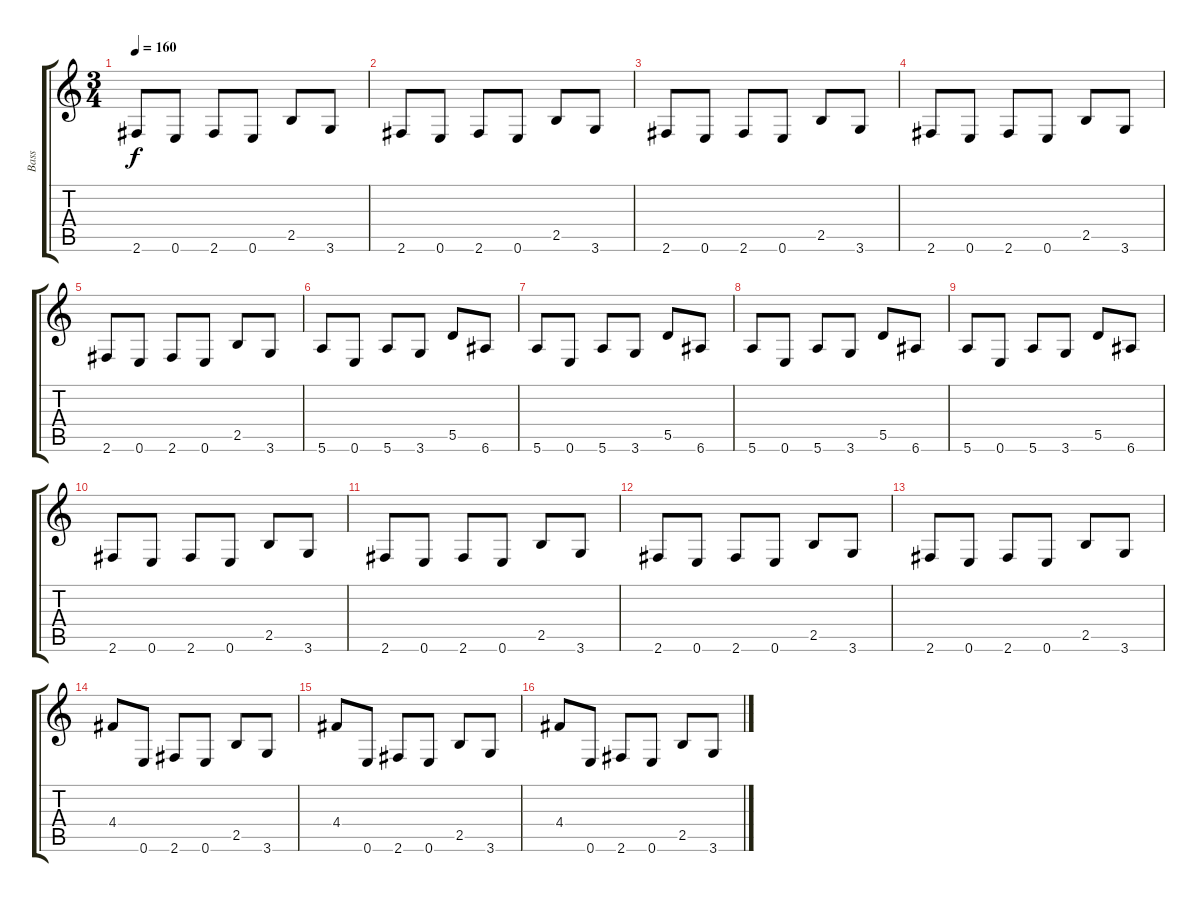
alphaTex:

\track ("Bass" "Bass") {instrument electricbasspick}
\staff {score tabs}
\tuning (E4 B3 G3 D3 A2 E2) {hide}
\ts (3 4)
\tempo 160
\clef g2
\ks c
2.6.8{dy f} 0.6.8 2.6.8 0.6.8 2.5.8 3.6.8 |
2.6.8 0.6.8 2.6.8 0.6.8 2.5.8 3.6.8 |
2.6.8 0.6.8 2.6.8 0.6.8 2.5.8 3.6.8 |
2.6.8 0.6.8 2.6.8 0.6.8 2.5.8 3.6.8 |
2.6.8 0.6.8 2.6.8 0.6.8 2.5.8 3.6.8 |
5.6.8 0.6.8 5.6.8 3.6.8 5.5.8 6.6.8 |
5.6.8 0.6.8 5.6.8 3.6.8 5.5.8 6.6.8 |
5.6.8 0.6.8 5.6.8 3.6.8 5.5.8 6.6.8 |
5.6.8 0.6.8 5.6.8 3.6.8 5.5.8 6.6.8 |
2.6.8 0.6.8 2.6.8 0.6.8 2.5.8 3.6.8 |
2.6.8 0.6.8 2.6.8 0.6.8 2.5.8 3.6.8 |
2.6.8 0.6.8 2.6.8 0.6.8 2.5.8 3.6.8 |
2.6.8 0.6.8 2.6.8 0.6.8 2.5.8 3.6.8 |
4.4.8 0.6.8 2.6.8 0.6.8 2.5.8 3.6.8 |
4.4.8 0.6.8 2.6.8 0.6.8 2.5.8 3.6.8 |
4.4.8 0.6.8 2.6.8 0.6.8 2.5.8 3.6.8
